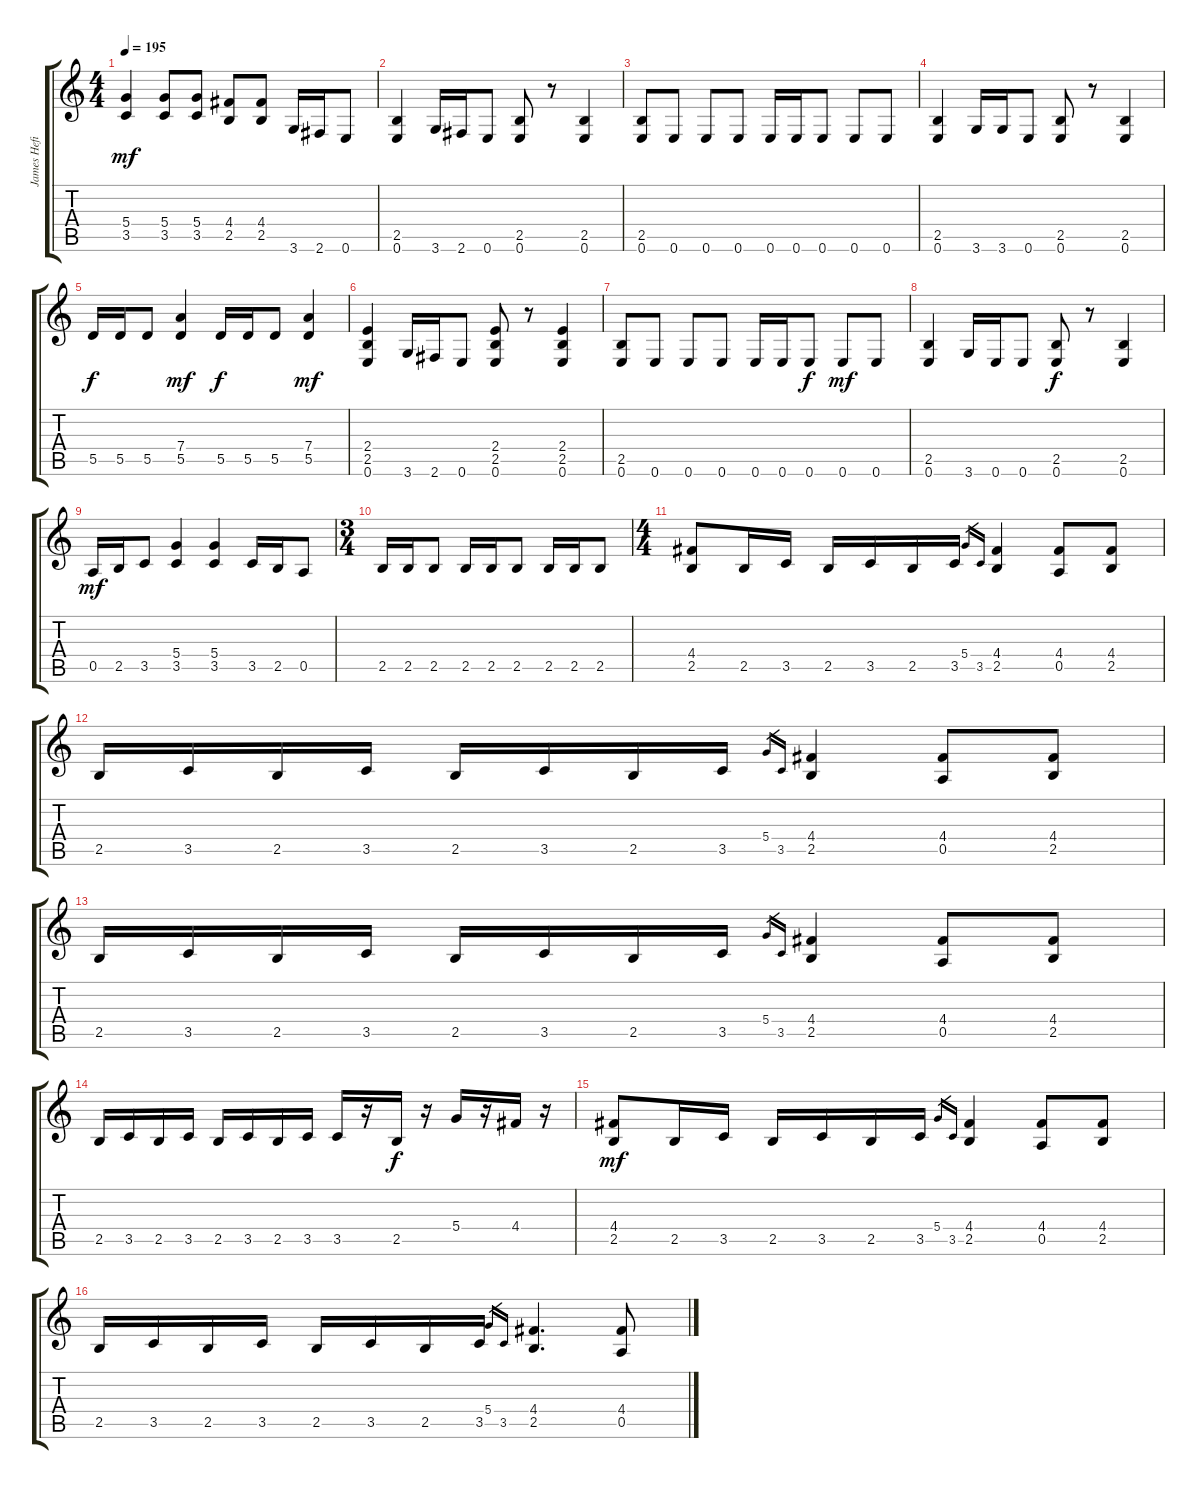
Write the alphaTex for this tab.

\track ("James Hefield" "James Hefi") {instrument distortionguitar}
\staff {score tabs}
\tuning (E4 B3 G3 D3 A2 E2) {hide}
\ts (4 4)
\tempo 195
\clef g2
\ks c
(5.4 3.5).4{dy mf} (5.4 3.5).8 (5.4 3.5).8 (4.4 2.5).8 (4.4 2.5).8 3.6.16 2.6.16 0.6.8 |
(2.5 0.6).4 3.6.16 2.6.16 0.6.8 (2.5 0.6).8 r.8 (2.5 0.6).4 |
(2.5 0.6).8 0.6.8 0.6.8 0.6.8 0.6.16 0.6.16 0.6.8 0.6.8 0.6.8 |
(2.5 0.6).4 3.6.16 3.6.16 0.6.8 (2.5 0.6).8 r.8 (2.5 0.6).4 |
5.5.16{dy f} 5.5.16 5.5.8 (7.4 5.5).4{dy mf} 5.5.16{dy f} 5.5.16 5.5.8 (7.4 5.5).4{dy mf} |
(2.4 2.5 0.6).4 3.6.16 2.6.16 0.6.8 (2.4 2.5 0.6).8 r.8 (2.4 2.5 0.6).4 |
(2.5 0.6).8 0.6.8 0.6.8 0.6.8 0.6.16 0.6.16 0.6.8{dy f} 0.6.8{dy mf} 0.6.8 |
(2.5 0.6).4 3.6.16 0.6.16 0.6.8 (2.5 0.6).8{dy f} r.8 (2.5 0.6).4 |
0.5.16{dy mf} 2.5.16 3.5.8 (5.4 3.5).4 (5.4 3.5).4 3.5.16 2.5.16 0.5.8 |
\ts (3 4)
2.5.16 2.5.16 2.5.8 2.5.16 2.5.16 2.5.8 2.5.16 2.5.16 2.5.8 |
\ts (4 4)
(4.4 2.5).8 2.5.16 3.5.16 2.5.16 3.5.16 2.5.16 3.5.16 5.4.16{gr} 3.5.16{gr} (4.4 2.5).4 (4.4 0.5).8 (4.4 2.5).8 |
2.5.16 3.5.16 2.5.16 3.5.16 2.5.16 3.5.16 2.5.16 3.5.16 5.4.16{gr} 3.5.16{gr} (4.4 2.5).4 (4.4 0.5).8 (4.4 2.5).8 |
2.5.16 3.5.16 2.5.16 3.5.16 2.5.16 3.5.16 2.5.16 3.5.16 5.4.16{gr} 3.5.16{gr} (4.4 2.5).4 (4.4 0.5).8 (4.4 2.5).8 |
2.5.16 3.5.16 2.5.16 3.5.16 2.5.16 3.5.16 2.5.16 3.5.16 3.5.16 r.16 2.5.16{dy f} r.16 5.4.16 r.16 4.4.16 r.16 |
(4.4 2.5).8{dy mf} 2.5.16 3.5.16 2.5.16 3.5.16 2.5.16 3.5.16 5.4.16{gr} 3.5.16{gr} (4.4 2.5).4 (4.4 0.5).8 (4.4 2.5).8 |
2.5.16 3.5.16 2.5.16 3.5.16 2.5.16 3.5.16 2.5.16 3.5.16 5.4.16{gr} 3.5.16{gr} (4.4 2.5).4{d} (4.4 0.5).8
